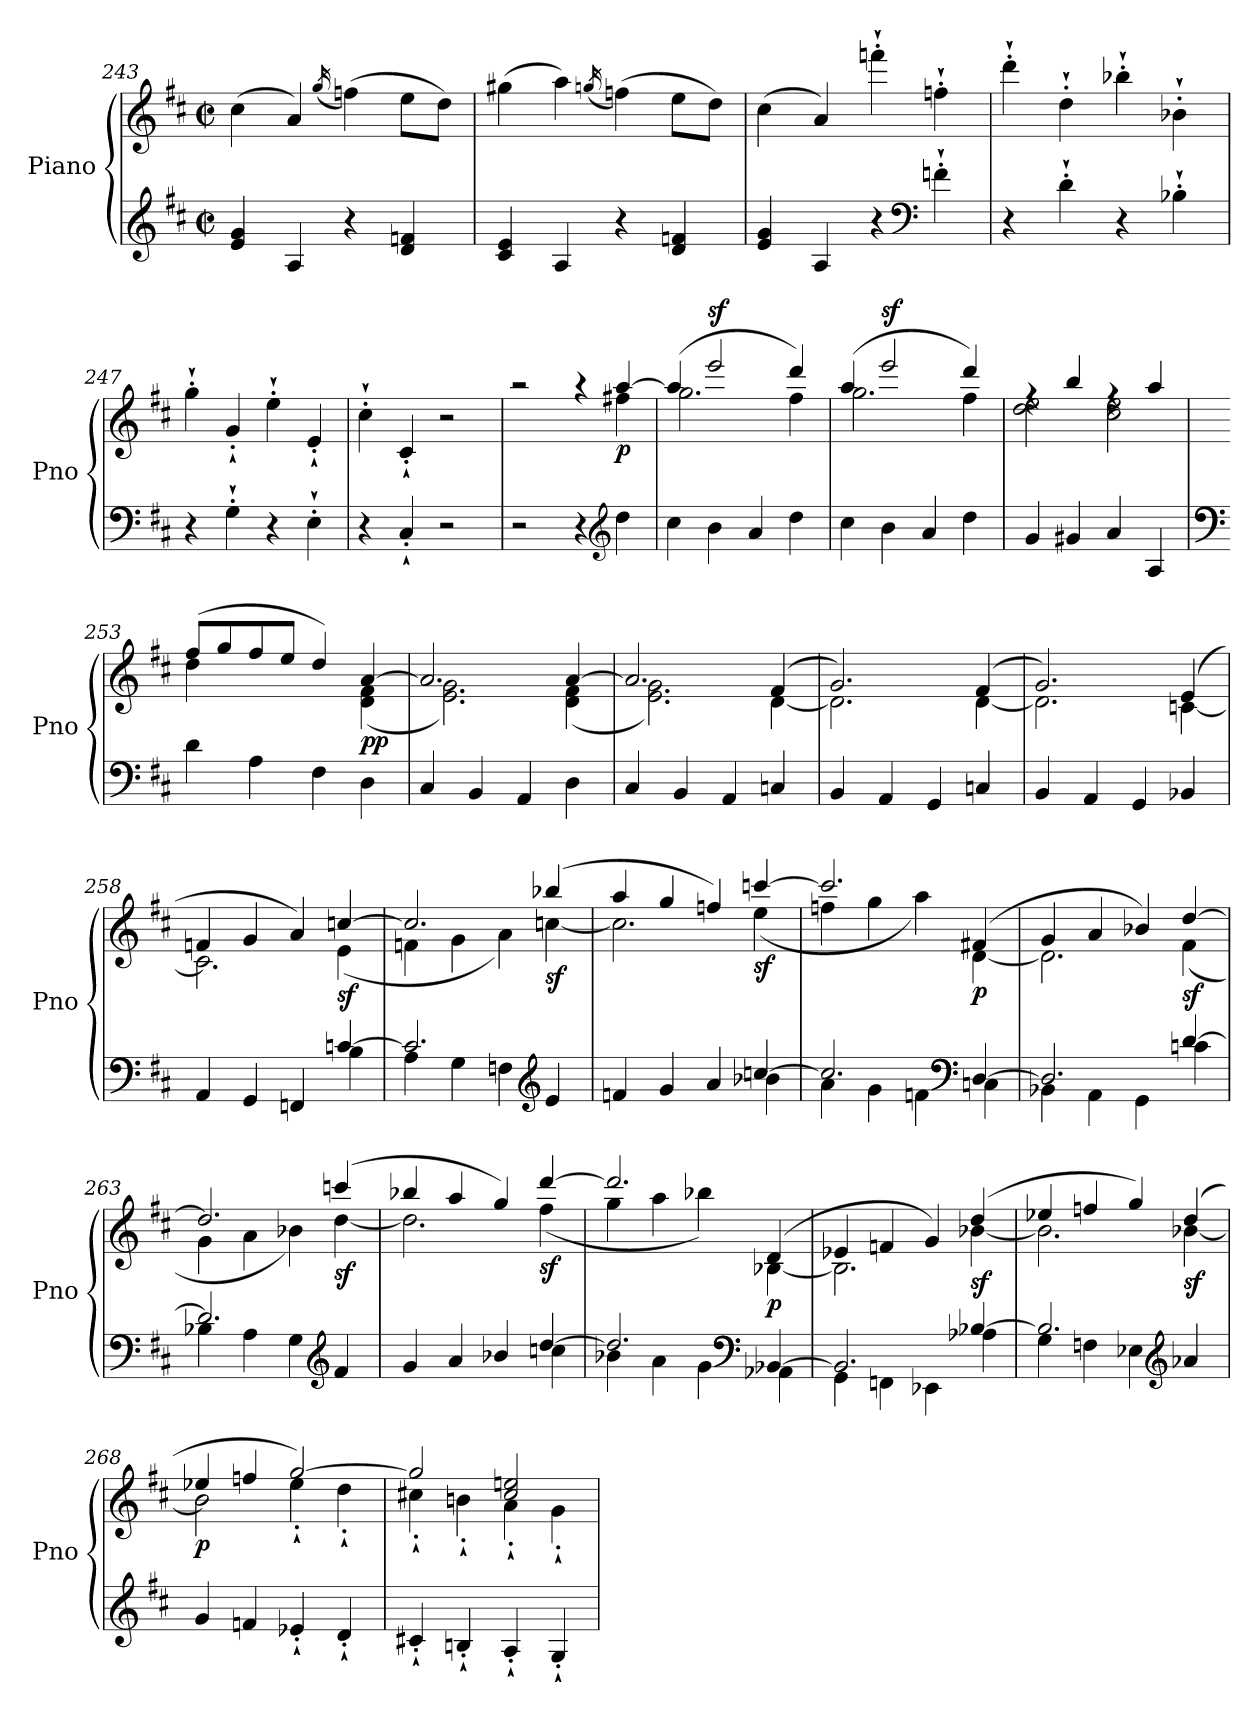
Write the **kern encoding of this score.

**kern	**kern	**dynam
*part1	*part1	*part1
*staff2	*staff1	*staff1/2
*I"Piano	*	*
*I'Pno	*	*
*clefG2	*clefG2	*
*k[f#c#]	*k[f#c#]	*
*D:	*D:	*
*M2/2	*M2/2	*
*met(c|)	*met(c|)	*
=243	=243	=243
4e/ 4g/	(>4cc#\	.
4A/	4a/)	.
.	(<16qgg/	.
4r	(>4ffn\)	.
4d/ 4fn/	8ee\L	.
.	8dd\J)	.
!!LO:LB:g=z
=244	=244	=244
4c#/ 4e/	(>4gg#X\	.
4A/	4aa\)	.
.	(<16qggn/	.
4r	(>4ffn\)	.
4d/ 4fn/	8ee\L	.
.	8dd\J)	.
=245	=245	=245
4e/ 4g/	(>4cc#\	.
4A/	4a/)	.
4r	4fffn`>'>\	.
*clefF4	*	*
4fn`>'>\	4ffn`>'>\	.
=246	=246	=246
4r	4ddd`>'>\	.
4d`>'>\	4dd`>'>\	.
4r	4bb-X`>'>\	.
4B-X`>'>\	4b-X`>'>\	.
=247	=247	=247
4r	4gg`>'>\	.
4G`>'>\	4g`<'</	.
4r	4ee`>'>\	.
4E`>'>\	4e`<'</	.
=248	=248	=248
4r	4cc#`>'>\	.
4C#`<'</	4c#`<'</	.
2r	2r	.
=249	=249	=249
*	*^	*
2r	2raa	2.ryy	.
4r	4raa	.	.
*clefG2	*	*	*
!	!	!	!LO:DY:b
4dd\	[>4aa/	4ff#X\	p
=250	=250	=250	=250
4cc#\	(>4aa/]	2.gg\	.
!	!	!	!LO:DY:a
4b\	2eee/	.	sf
4a/	.	.	.
4dd\	4ddd/)	4ff#\	.
!!LO:LB:g=z	!!
=251	=251	=251	=251
4cc#\	(>4aa/	2.gg\	.
!	!	!	!LO:DY:a
4b\	2eee/	.	sf
4a/	.	.	.
4dd\	4ddd/)	4ff#\	.
=252	=252	=252	=252
4g/	4rff	2dd\ 2ee\	.
4g#X/	4bb/	.	.
4a/	4rff	2cc#\ 2ee\	.
4A/	4aa/	.	.
=253	=253	=253	=253
*clefF4	*	*	*
4d\	(>8ff#/L	4dd\	.
.	8gg/	.	.
4A\	8ff#/	2ryy	.
.	8ee/J	.	.
4F#\	4dd/)	.	.
!	!	!	!LO:DY:b
4D\	[>4a/	(<4d\ 4f#\	pp
=254	=254	=254	=254
4C#/	2.a/]	2.e\ 2.g\)	.
4BB/	.	.	.
4AA/	.	.	.
4D\	[>4a/	(<4d\ 4f#\	.
=255	=255	=255	=255
4C#/	2.a/]	2.e\ 2.g\)	.
4BB/	.	.	.
4AA/	.	.	.
4Cn/	(>4f#/	[<4d\	.
=256	=256	=256	=256
4BB/	2.g/)	2.d\]	.
4AA/	.	.	.
4GG/	.	.	.
4Cn/	(>4f#/	[<4d\	.
=257	=257	=257	=257
4BB/	2.g/)	2.d\]	.
4AA/	.	.	.
4GG/	.	.	.
4BB-X/	(>4e/	[<4cn\	.
=258	=258	=258	=258
*^	*	*	*
4AA/	2.ryy	4fn/	2.c\]	.
4GG/	.	4g/	.	.
4FFn/	.	4a/)	.	.
!	!	!	!	!LO:DY:b
[>4cn/	4B\	[>4ccn/	(<4e\	sf
!!LO:LB:g=z	!!
=259	=259	=259	=259	=259
2.c/]	4A\	2.cc/]	4fn\	.
.	4G\	.	4g\	.
.	4Fn\	.	4a\)	.
*clefG2	*	*	*	*
!	!	!	!	!LO:DY:b
4e/	4ryy	(>4bb-X/	[<4ccn\	sf
=260	=260	=260	=260	=260
4fn/	2.ryy	4aa/	2.cc\]	.
4g/	.	4gg/	.	.
4a/	.	4ffn/)	.	.
!	!	!	!	!LO:DY:b
[>4ccn/	4b-X\	[>4cccn/	(<4ee\	sf
=261	=261	=261	=261	=261
2.cc/]	4a\	2.ccc/]	4ffn\	.
.	4g\	.	4gg\	.
.	4fn\	.	4aa\)	.
*clefF4	*	*	*	*
!	!	!	!	!LO:DY:b
[>4D/	4Cn\	(>4f#X/	[<4d\	p
=262	=262	=262	=262	=262
2.D/]	4BB-X\	4g/	2.d\]	.
.	4AA\	4a/	.	.
.	4GG\	4b-X/)	.	.
!	!	!	!	!LO:DY:b
[>4d/	4cn\	[>4dd/	(<4f#\	sf
=263	=263	=263	=263	=263
2.d/]	4B-X\	2.dd/]	4g\	.
.	4A\	.	4a\	.
.	4G\	.	4b-X\)	.
*clefG2	*	*	*	*
!	!	!	!	!LO:DY:b
4f#/	4ryy	(>4cccn/	[<4dd\	sf
=264	=264	=264	=264	=264
4g/	2.ryy	4bb-X/	2.dd\]	.
4a/	.	4aa/	.	.
4b-X/	.	4gg/)	.	.
!	!	!	!	!LO:DY:b
[>4dd/	4ccn\	[>4ddd/	(<4ff#\	sf
!!LO:PB:g=z	!!
=265	=265	=265	=265	=265
2.dd/]	4b-X\	2.ddd/]	4gg\	.
.	4a\	.	4aa\	.
.	4g\	.	4bb-X\)	.
*clefF4	*	*	*	*
!	!	!	!	!LO:DY:b
[>4BB-X/	4AA-X\	(>4d/	[<4B-X\	p
=266	=266	=266	=266	=266
2.BB-/]	4GG\	4e-X/	2.B-\]	.
.	4FFn\	4fn/	.	.
.	4EE-X\	4g/)	.	.
!	!	!	!	!LO:DY:b
[>4B-X/	4A-X\	(>4dd/	[<4b-X\	sf
=267	=267	=267	=267	=267
2.B-/]	4G\	4ee-X/	2.b-\]	.
.	4Fn\	4ffn/	.	.
.	4E-X\	4gg/)	.	.
*clefG2	*	*	*	*
!	!	!	!	!LO:DY:b
4a-X/	4ryy	(>4dd/	[<4b-X\	sf
=268	=268	=268	=268	=268
!	!	!	!	!LO:DY:b
*v	*v	*	*	*
4g/	4ee-X/	2b-\]	p
4fn/	4ffn/	.	.
4e-X`<'</	[>2gg/)	4ee-`<'<\	.
4d`<'</	.	4dd`<'<\	.
=269	=269	=269	=269
4c#X`<'</	2gg/]	4cc#X`<'<\	.
4Bn`<'</	.	4bn`<'<\	.
4A`<'</	2cc#/ 2een/	4a`<'<\	.
4G`<'</	.	4g`<'<\	.
*	*v	*v	*
=	=	=
*-	*-	*-
